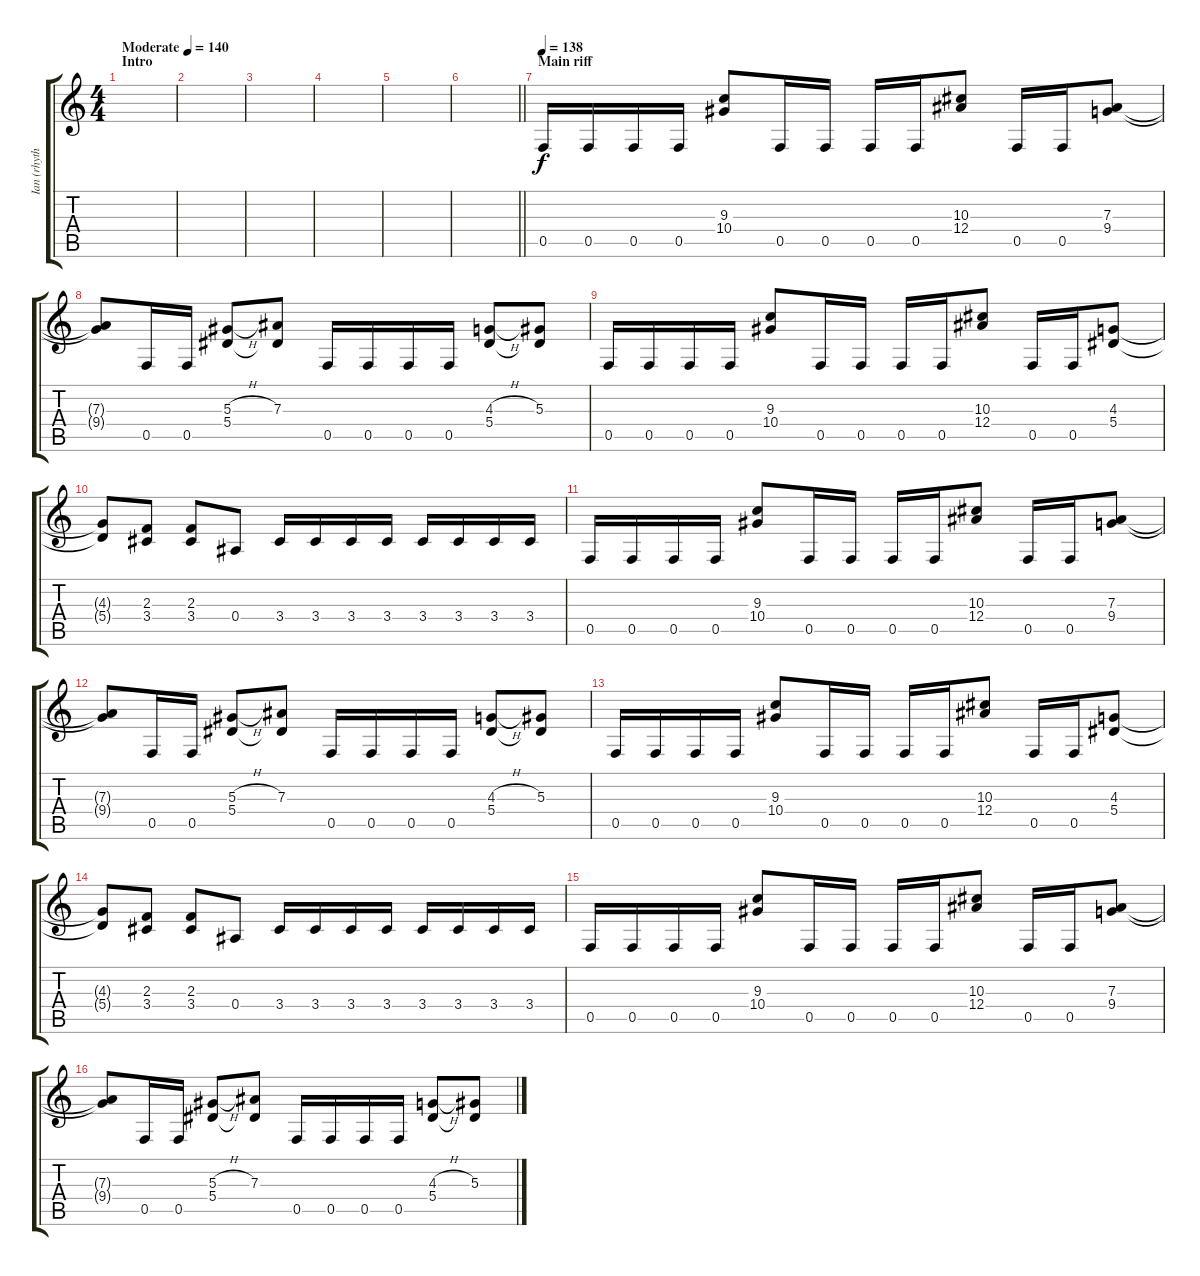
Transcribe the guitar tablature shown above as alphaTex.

\track ("Ian (rhythm)" "Ian (rhyth") {instrument distortionguitar}
\staff {score tabs}
\tuning (C4 G3 Eb3 Bb2 F2 C2) {hide}
\ts (4 4)
\section ("" "Intro")
\tempo (140 "Moderate")
\tempo 130
\tempo (140 "Moderate")
\clef g2
\ks c
|
|
|
|
|
\barLineRight lightlight
|
\section ("" "Main riff")
\tempo 138
0.5.16 0.5.16 0.5.16 0.5.16 (9.3 10.4).8 0.5.16 0.5.16 0.5.16 0.5.16 (10.3 12.4).8 0.5.16 0.5.16 (7.3 9.4).8 |
(7.3{t} 9.4{t}).8 0.5.16 0.5.16 (5.3{h} 5.4).8 (7.3 5.4{t}).8 0.5.16 0.5.16 0.5.16 0.5.16 (4.3{h} 5.4).8 (5.3 5.4{t}).8 |
0.5.16 0.5.16 0.5.16 0.5.16 (9.3 10.4).8 0.5.16 0.5.16 0.5.16 0.5.16 (10.3 12.4).8 0.5.16 0.5.16 (4.3 5.4).8 |
(4.3{t} 5.4{t}).8 (2.3 3.4).8 (2.3 3.4).8 0.4.8 3.4.16 3.4.16 3.4.16 3.4.16 3.4.16 3.4.16 3.4.16 3.4.16 |
0.5.16 0.5.16 0.5.16 0.5.16 (9.3 10.4).8 0.5.16 0.5.16 0.5.16 0.5.16 (10.3 12.4).8 0.5.16 0.5.16 (7.3 9.4).8 |
(7.3{t} 9.4{t}).8 0.5.16 0.5.16 (5.3{h} 5.4).8 (7.3 5.4{t}).8 0.5.16 0.5.16 0.5.16 0.5.16 (4.3{h} 5.4).8 (5.3 5.4{t}).8 |
0.5.16 0.5.16 0.5.16 0.5.16 (9.3 10.4).8 0.5.16 0.5.16 0.5.16 0.5.16 (10.3 12.4).8 0.5.16 0.5.16 (4.3 5.4).8 |
(4.3{t} 5.4{t}).8 (2.3 3.4).8 (2.3 3.4).8 0.4.8 3.4.16 3.4.16 3.4.16 3.4.16 3.4.16 3.4.16 3.4.16 3.4.16 |
0.5.16 0.5.16 0.5.16 0.5.16 (9.3 10.4).8 0.5.16 0.5.16 0.5.16 0.5.16 (10.3 12.4).8 0.5.16 0.5.16 (7.3 9.4).8 |
(7.3{t} 9.4{t}).8 0.5.16 0.5.16 (5.3{h} 5.4).8 (7.3 5.4{t}).8 0.5.16 0.5.16 0.5.16 0.5.16 (4.3{h} 5.4).8 (5.3 5.4{t}).8
